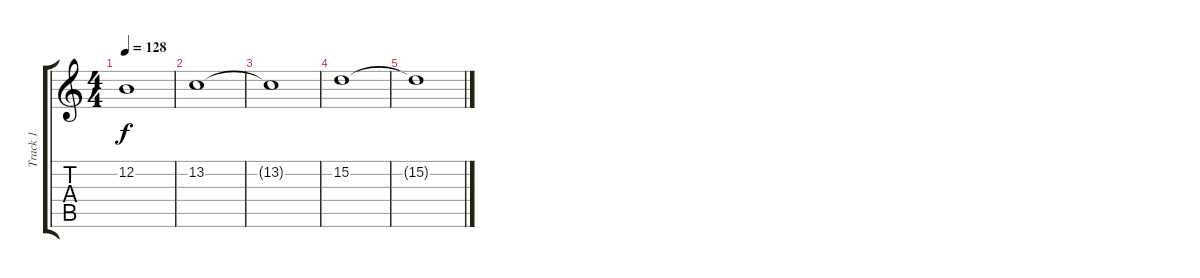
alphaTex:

\track ("Track 1" "Track 1") {instrument stringensemble1}
\staff {score tabs}
\tuning (E4 B3 G3 D3 A2 E2) {hide}
\ts (4 4)
\tempo 128
\clef g2
\ks c
12.2{t}.1{dy f} |
13.2.1{volume 0} |
13.2{t}.1 |
15.2.1 |
15.2{t}.1
